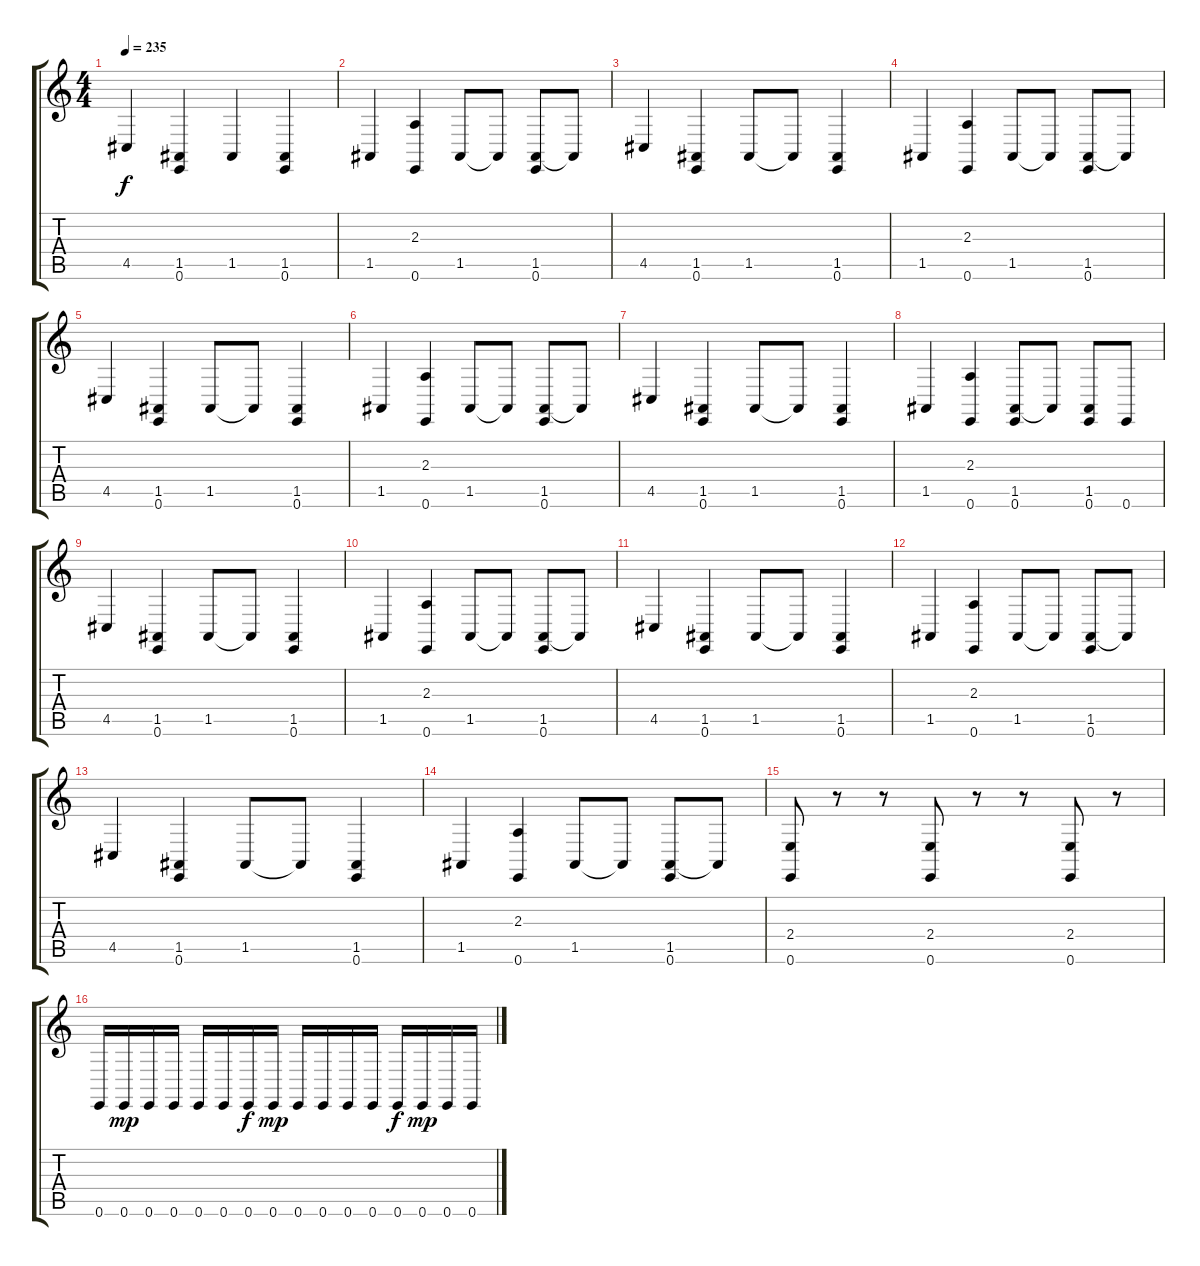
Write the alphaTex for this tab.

\track "" {instrument acousticgrandpiano}
\staff {score tabs}
\tuning (E4 B3 G3 D3 A2 E2) {hide}
\ts (4 4)
\tempo 235
\clef g2
\ks c
4.5.4{dy f} (1.5 0.6).4 1.5.4 (1.5 0.6).4 |
1.5.4 (2.3 0.6).4 1.5.8 1.5{t}.8 (1.5 0.6).8 1.5{t}.8 |
4.5.4 (1.5 0.6).4 1.5.8 1.5{t}.8 (1.5 0.6).4 |
1.5.4 (2.3 0.6).4 1.5.8 1.5{t}.8 (1.5 0.6).8 1.5{t}.8 |
4.5.4 (1.5 0.6).4 1.5.8 1.5{t}.8 (1.5 0.6).4 |
1.5.4 (2.3 0.6).4 1.5.8 1.5{t}.8 (1.5 0.6).8 1.5{t}.8 |
4.5.4 (1.5 0.6).4 1.5.8 1.5{t}.8 (1.5 0.6).4 |
1.5.4 (2.3 0.6).4 (1.5 0.6).8 1.5{t}.8 (1.5 0.6).8 0.6.8 |
4.5.4 (1.5 0.6).4 1.5.8 1.5{t}.8 (1.5 0.6).4 |
1.5.4 (2.3 0.6).4 1.5.8 1.5{t}.8 (1.5 0.6).8 1.5{t}.8 |
4.5.4 (1.5 0.6).4 1.5.8 1.5{t}.8 (1.5 0.6).4 |
1.5.4 (2.3 0.6).4 1.5.8 1.5{t}.8 (1.5 0.6).8 1.5{t}.8 |
4.5.4 (1.5 0.6).4 1.5.8 1.5{t}.8 (1.5 0.6).4 |
1.5.4 (2.3 0.6).4 1.5.8 1.5{t}.8 (1.5 0.6).8 1.5{t}.8 |
(2.4 0.6).8 r.8 r.8 (2.4 0.6).8 r.8 r.8 (2.4 0.6).8 r.8 |
0.6.16 0.6.16{dy mp} 0.6.16 0.6.16 0.6.16 0.6.16 0.6.16{dy f} 0.6.16{dy mp} 0.6.16 0.6.16 0.6.16 0.6.16 0.6.16{dy f} 0.6.16{dy mp} 0.6.16 0.6.16
